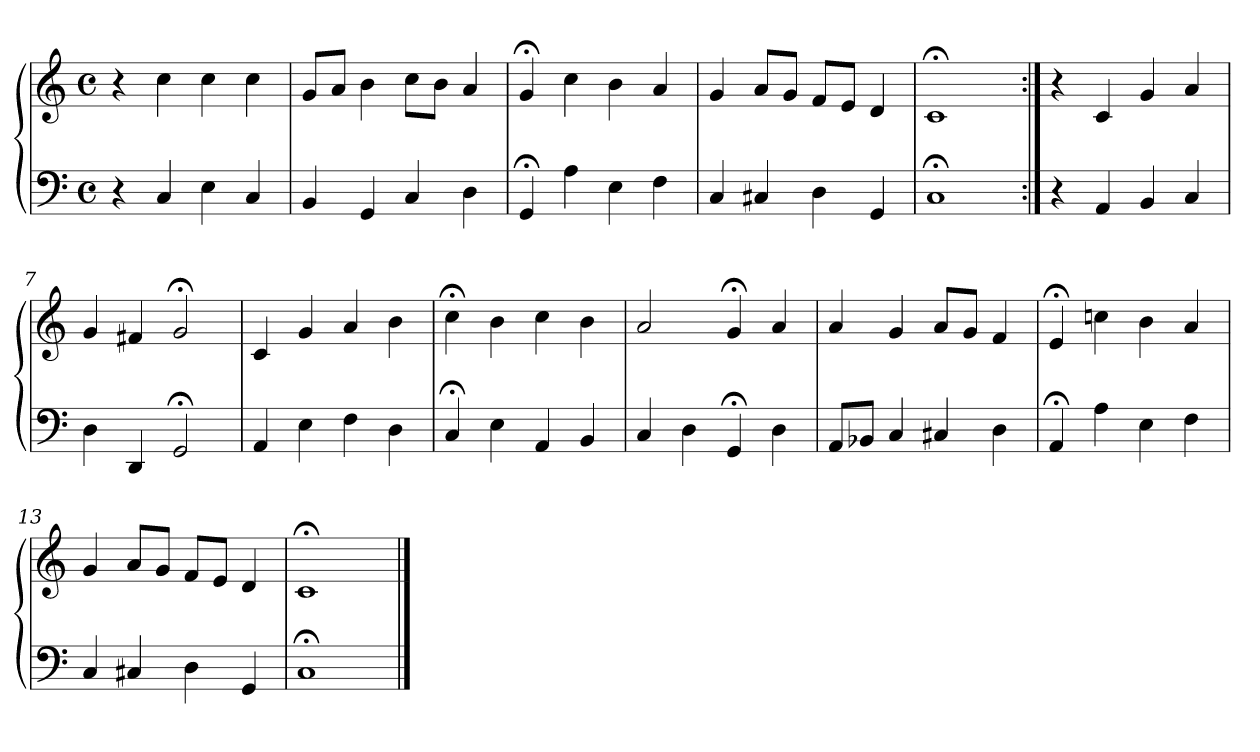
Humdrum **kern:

**kern	**kern
*part1	*part1
*staff2	*staff1
*clefF4	*clefG2
*M4/4	*M4/4
*met(c)	*met(c)
=1	=1
4r	4r
4C	4cc
4E	4cc
4C	4cc
=2	=2
4BB	8gL
.	8aJ
4GG	4b
4C	8ccL
.	8bJ
4D	4a
=3	=3
4GG;<	4g;<
4A	4cc
4E	4b
4F	4a
=4	=4
4C	4g
4C#X	8aL
.	8gJ
4D	8fL
.	8eJ
4GG	4d
=5	=5
1C;<	1c;<
=6:|!	=6:|!
4r	4r
4AA	4c
4BB	4g
4C	4a
=7	=7
4D	4g
4DD	4f#X
2GG;<	2g;<
!!LO:LB:g=z
=8	=8
4AA	4c
4E	4g
4F	4a
4D	4b
=9	=9
4C;<	4cc;<
4E	4b
4AA	4cc
4BB	4b
=10	=10
4C	2a
4D	.
4GG;<	4g;<
4D	4a
=11	=11
8AAL	4a
8BB-XJ	.
4C	4g
4C#X	8aL
.	8gJ
4D	4f
=12	=12
4AA;<	4e;<
4A	4ccn
4E	4b
4F	4a
=13	=13
4C	4g
4C#X	8aL
.	8gJ
4D	8fL
.	8eJ
4GG	4d
=14	=14
1C;<	1c;<
==	==
*-	*-
